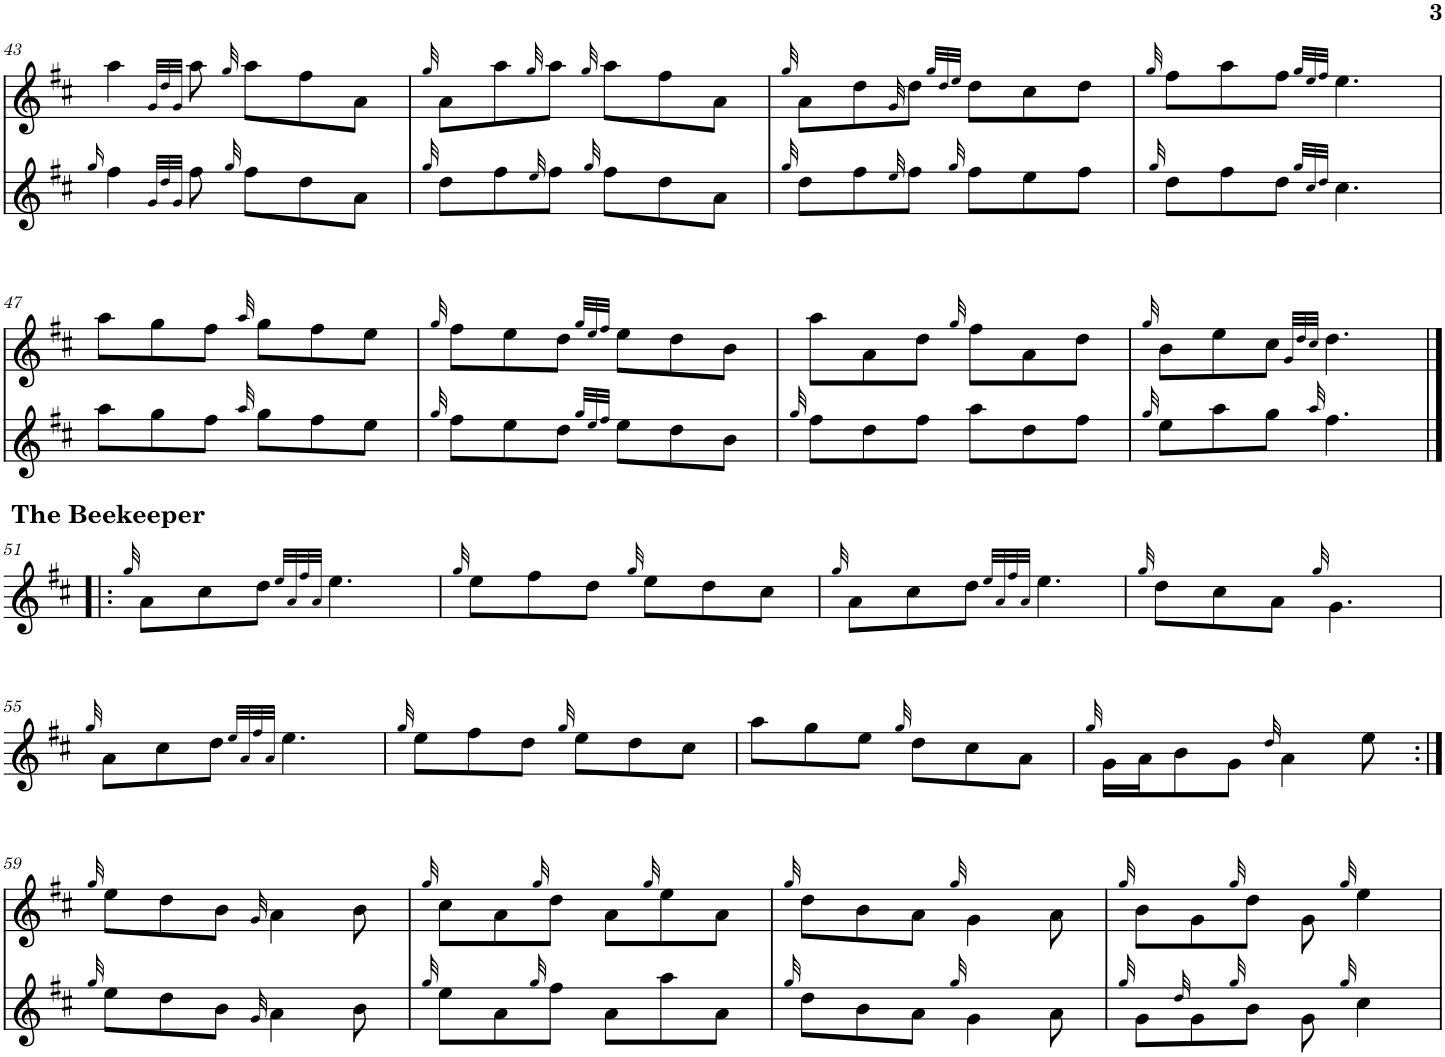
**kern	**kern
*part2	*part1
*staff2	*staff1
*I"Piano	*I"alto
*I'Pno	*
!!LO:PB:g=z
*clefG2	*clefG2
*k[f#c#]	*k[f#c#]
*M6/8	*M6/8
=43	=43
16qgg/	.
4ff#\	4aa\
32qg/LLL	32qg/LLL
32qdd/	32qdd/
32qg/JJJ	32qg/JJJ
8ff#\	8aa\
32qgg/	32qgg/
8ff#\L	8aa\L
8dd\	8ff#\
8a\J	8a\J
=44	=44
32qgg/	32qgg/
8dd\L	8a\L
8ff#\	8aa\
32qee/	32qgg/
8ff#\J	8aa\J
32qgg/	32qgg/
8ff#\L	8aa\L
8dd\	8ff#\
8a\J	8a\J
=45	=45
32qgg/	32qgg/
8dd\L	8a\L
8ff#\	8dd\
32qee/	32qg/
8ff#\J	8dd\J
.	32qgg/LLL
.	32qdd/
32qgg/	32qee/JJJ
8ff#\L	8dd\L
8ee\	8cc#\
8ff#\J	8dd\J
=46	=46
32qgg/	32qgg/
8dd\L	8ff#\L
8ff#\	8aa\
8dd\J	8ff#\J
32qgg/LLL	32qgg/LLL
32qcc#/	32qee/
32qdd/JJJ	32qff#/JJJ
4.cc#\	4.ee\
!!LO:LB:g=z
=47	=47
8aa\L	8aa\L
8gg\	8gg\
8ff#\J	8ff#\J
32qaa/	32qaa/
8gg\L	8gg\L
8ff#\	8ff#\
8ee\J	8ee\J
=48	=48
32qgg/	32qgg/
8ff#\L	8ff#\L
8ee\	8ee\
8dd\J	8dd\J
32qgg/LLL	32qgg/LLL
32qee/	32qee/
32qff#/JJJ	32qff#/JJJ
8ee\L	8ee\L
8dd\	8dd\
8b\J	8b\J
=49	=49
32qgg/	.
8ff#\L	8aa\L
8dd\	8a\
8ff#\J	8dd\J
.	32qgg/
8aa\L	8ff#\L
8dd\	8a\
8ff#\J	8dd\J
=50	=50
32qgg/	32qgg/
8ee\L	8b\L
8aa\	8ee\
8gg\J	8cc#\J
.	32qg/LLL
.	32qdd/
32qaa/	32qcc#/JJJ
4.ff#\	4.dd\
!!LO:LB:g=z
=51|!:	=51|!:
.	32qgg/
!	!LO:TX:a:B:t=The Beekeeper
2.r	8a\L
.	8cc#\
.	8dd\J
.	32qee/LLL
.	32qa/
.	32qff#/
.	32qa/JJJ
.	4.ee\
=52	=52
.	32qgg/
2.r	8ee\L
.	8ff#\
.	8dd\J
.	32qgg/
.	8ee\L
.	8dd\
.	8cc#\J
=53	=53
.	32qgg/
8r	8a\L
8r	8cc#\
8r	8dd\J
.	32qee/LLL
.	32qa/
.	32qff#/
.	32qa/JJJ
4r	4.ee\
8r	.
=54	=54
.	32qgg/
2.r	8dd\L
.	8cc#\
.	8a\J
.	32qgg/
.	4.g\
!!LO:LB:g=z
=55	=55
.	32qgg/
2.r	8a\L
.	8cc#\
.	8dd\J
.	32qee/LLL
.	32qa/
.	32qff#/
.	32qa/JJJ
.	4.ee\
=56	=56
.	32qgg/
2.r	8ee\L
.	8ff#\
.	8dd\J
.	32qgg/
.	8ee\L
.	8dd\
.	8cc#\J
=57	=57
2.r	8aa\L
.	8gg\
.	8ee\J
.	32qgg/
.	8dd\L
.	8cc#\
.	8a\J
=58	=58
.	32qgg/
2.r	16g\LL
.	16a\J
.	8b\
.	8g\J
.	32qdd/
.	4a\
.	8ee\
!!LO:LB:g=z
=59:|!	=59:|!
32qgg/	32qgg/
8ee\L	8ee\L
8dd\	8dd\
8b\J	8b\J
32qg/	32qg/
4a\	4a\
8b\	8b\
=60	=60
32qgg/	32qgg/
8ee\L	8cc#\L
8a\	8a\
32qgg/	32qgg/
8ff#\J	8dd\J
8a\L	8a\L
.	32qgg/
8aa\	8ee\
8a\J	8a\J
=61	=61
32qgg/	32qgg/
8dd\L	8dd\L
8b\	8b\
8a\J	8a\J
32qgg/	32qgg/
4g\	4g\
8a\	8a\
=62	=62
32qgg/	32qgg/
8g\L	8b\L
32qdd/	.
8g\	8g\
32qgg/	32qgg/
8b\J	8dd\J
8g\	8g\
32qgg/	32qgg/
4cc#\	4ee\
=	=
*-	*-
